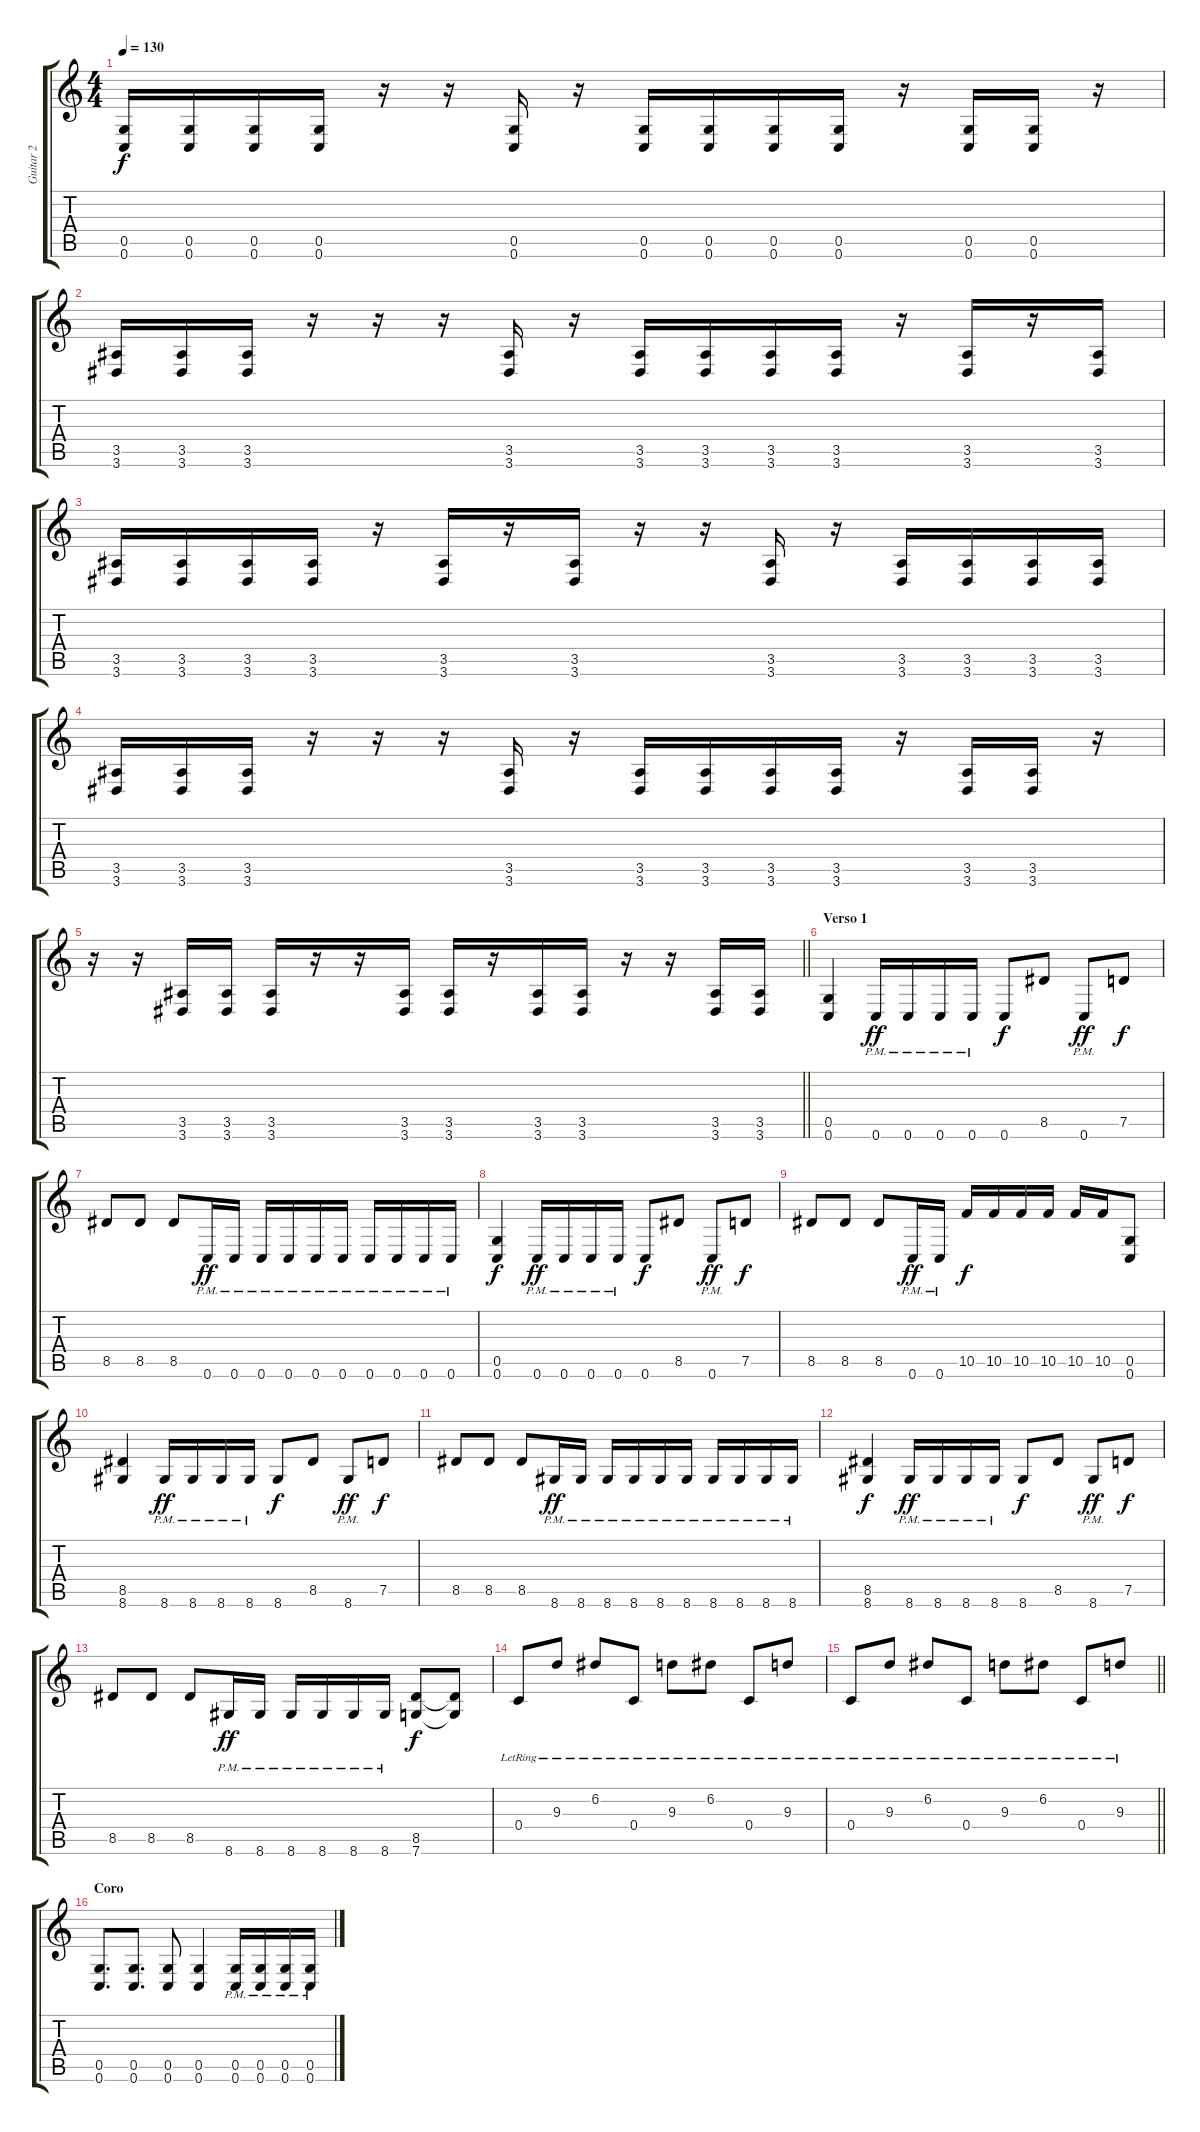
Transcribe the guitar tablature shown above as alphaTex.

\track ("Guitar 2" "Guitar 2") {instrument overdrivenguitar}
\staff {score tabs}
\tuning (D4 A3 F3 C3 G2 C2) {hide}
\ts (4 4)
\tempo 130
\clef g2
\ks c
(0.5 0.6).16{dy f} (0.5 0.6).16 (0.5 0.6).16 (0.5 0.6).16 r.16 r.16 (0.5 0.6).16 r.16 (0.5 0.6).16 (0.5 0.6).16 (0.5 0.6).16 (0.5 0.6).16 r.16 (0.5 0.6).16 (0.5 0.6).16 r.16 |
(3.5 3.6).16 (3.5 3.6).16 (3.5 3.6).16 r.16 r.16 r.16 (3.5 3.6).16 r.16 (3.5 3.6).16 (3.5 3.6).16 (3.5 3.6).16 (3.5 3.6).16 r.16 (3.5 3.6).16 r.16 (3.5 3.6).16 |
(3.5 3.6).16 (3.5 3.6).16 (3.5 3.6).16 (3.5 3.6).16 r.16 (3.5 3.6).16 r.16 (3.5 3.6).16 r.16 r.16 (3.5 3.6).16 r.16 (3.5 3.6).16 (3.5 3.6).16 (3.5 3.6).16 (3.5 3.6).16 |
(3.5 3.6).16 (3.5 3.6).16 (3.5 3.6).16 r.16 r.16 r.16 (3.5 3.6).16 r.16 (3.5 3.6).16 (3.5 3.6).16 (3.5 3.6).16 (3.5 3.6).16 r.16 (3.5 3.6).16 (3.5 3.6).16 r.16 |
\barLineRight lightlight
r.16 r.16 (3.5 3.6).16 (3.5 3.6).16 (3.5 3.6).16 r.16 r.16 (3.5 3.6).16 (3.5 3.6).16 r.16 (3.5 3.6).16 (3.5 3.6).16 r.16 r.16 (3.5 3.6).16 (3.5 3.6).16 |
\section ("" "Verso 1")
(0.5 0.6).4 0.6{pm}.16{dy ff} 0.6{pm}.16 0.6{pm}.16 0.6{pm}.16 0.6.8{dy f} 8.5.8 0.6{pm}.8{dy ff} 7.5.8{dy f} |
8.5.8 8.5.8 8.5.8 0.6{pm}.16{dy ff} 0.6{pm}.16 0.6{pm}.16 0.6{pm}.16 0.6{pm}.16 0.6{pm}.16 0.6{pm}.16 0.6{pm}.16 0.6{pm}.16 0.6{pm}.16 |
(0.5 0.6).4{dy f} 0.6{pm}.16{dy ff} 0.6{pm}.16 0.6{pm}.16 0.6{pm}.16 0.6.8{dy f} 8.5.8 0.6{pm}.8{dy ff} 7.5.8{dy f} |
8.5.8 8.5.8 8.5.8 0.6{pm}.16{dy ff} 0.6{pm}.16 10.5.16{dy f} 10.5.16 10.5.16 10.5.16 10.5.16 10.5.16 (0.5 0.6).8 |
(8.5 8.6).4 8.6{pm}.16{dy ff} 8.6{pm}.16 8.6{pm}.16 8.6{pm}.16 8.6.8{dy f} 8.5.8 8.6{pm}.8{dy ff} 7.5.8{dy f} |
8.5.8 8.5.8 8.5.8 8.6{pm}.16{dy ff} 8.6{pm}.16 8.6{pm}.16 8.6{pm}.16 8.6{pm}.16 8.6{pm}.16 8.6{pm}.16 8.6{pm}.16 8.6{pm}.16 8.6{pm}.16 |
(8.5 8.6).4{dy f} 8.6{pm}.16{dy ff} 8.6{pm}.16 8.6{pm}.16 8.6{pm}.16 8.6.8{dy f} 8.5.8 8.6{pm}.8{dy ff} 7.5.8{dy f} |
8.5.8 8.5.8 8.5.8 8.6{pm}.16{dy ff} 8.6{pm}.16 8.6{pm}.16 8.6{pm}.16 8.6{pm}.16 8.6{pm}.16 (8.5 7.6).8{dy f} (8.5{t} 7.6{t}).8 |
0.4{lr}.8 9.3{lr}.8 6.2{lr}.8 0.4{lr}.8 9.3{lr}.8 6.2{lr}.8 0.4{lr}.8 9.3{lr}.8 |
\barLineRight lightlight
0.4{lr}.8 9.3{lr}.8 6.2{lr}.8 0.4{lr}.8 9.3{lr}.8 6.2{lr}.8 0.4{lr}.8 9.3{lr}.8 |
\section ("" "Coro")
(0.5 0.6).8{d} (0.5 0.6).8{d} (0.5 0.6).8 (0.5 0.6).4 (0.5{pm} 0.6).16 (0.5{pm} 0.6).16 (0.5{pm} 0.6).16 (0.5{pm} 0.6).16
